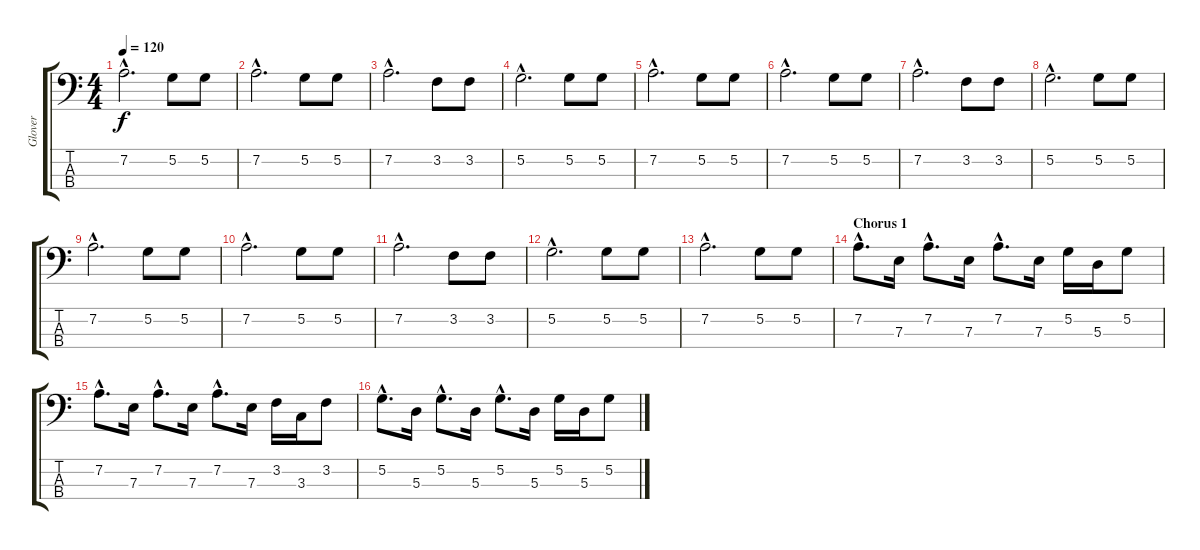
\track ("Glover" "Glover") {instrument electricbassfinger}
\staff {score tabs}
\tuning (G2 D2 A1 E1) {hide}
\ts (4 4)
\tempo 120
\clef f4
\ks c
7.2{hac}.2{d dy f} 5.2.8 5.2.8 |
7.2{hac}.2{d} 5.2.8 5.2.8 |
7.2{hac}.2{d} 3.2.8 3.2.8 |
5.2{hac}.2{d} 5.2.8 5.2.8 |
7.2{hac}.2{d} 5.2.8 5.2.8 |
7.2{hac}.2{d} 5.2.8 5.2.8 |
7.2{hac}.2{d} 3.2.8 3.2.8 |
5.2{hac}.2{d} 5.2.8 5.2.8 |
7.2{hac}.2{d} 5.2.8 5.2.8 |
7.2{hac}.2{d} 5.2.8 5.2.8 |
7.2{hac}.2{d} 3.2.8 3.2.8 |
5.2{hac}.2{d} 5.2.8 5.2.8 |
7.2{hac}.2{d} 5.2.8 5.2.8 |
\section ("" "Chorus 1")
7.2{hac}.8{d} 7.3.16 7.2{hac}.8{d} 7.3.16 7.2{hac}.8{d} 7.3.16 5.2.16 5.3.16 5.2.8 |
7.2{hac}.8{d} 7.3.16 7.2{hac}.8{d} 7.3.16 7.2{hac}.8{d} 7.3.16 3.2.16 3.3.16 3.2.8 |
5.2{hac}.8{d} 5.3.16 5.2{hac}.8{d} 5.3.16 5.2{hac}.8{d} 5.3.16 5.2.16 5.3.16 5.2.8
